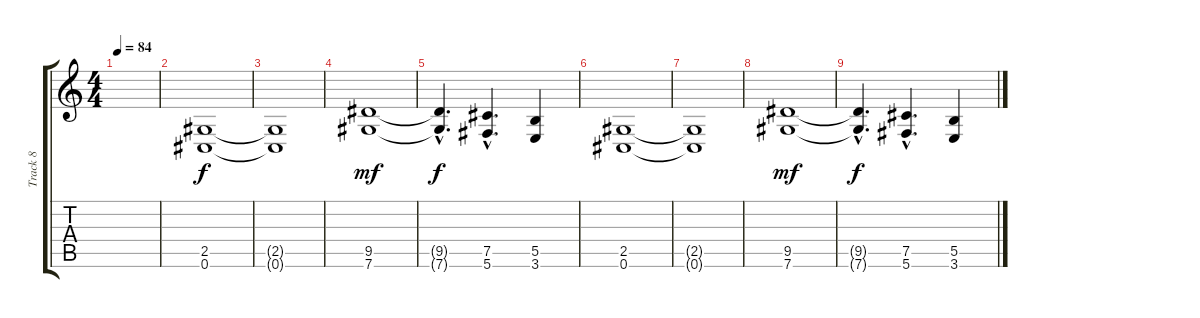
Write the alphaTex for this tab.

\track ("Track 8" "Track 8") {instrument overdrivenguitar}
\staff {score tabs}
\tuning (Db4 Ab3 E3 B2 Gb2 Db2) {hide}
\ts (4 4)
\tempo 84
\clef g2
\ks c
|
(2.5 0.6).1 |
(2.5{t} 0.6{t}).1 |
(9.5 7.6).1{dy mf} |
(9.5{hac t} 7.6{hac t}).4{d dy f} (7.5{hac} 5.6{hac}).4{d} (5.5 3.6).4 |
(2.5 0.6).1 |
(2.5{t} 0.6{t}).1 |
(9.5 7.6).1{dy mf} |
(9.5{hac t} 7.6{hac t}).4{d dy f} (7.5{hac} 5.6{hac}).4{d} (5.5 3.6).4
